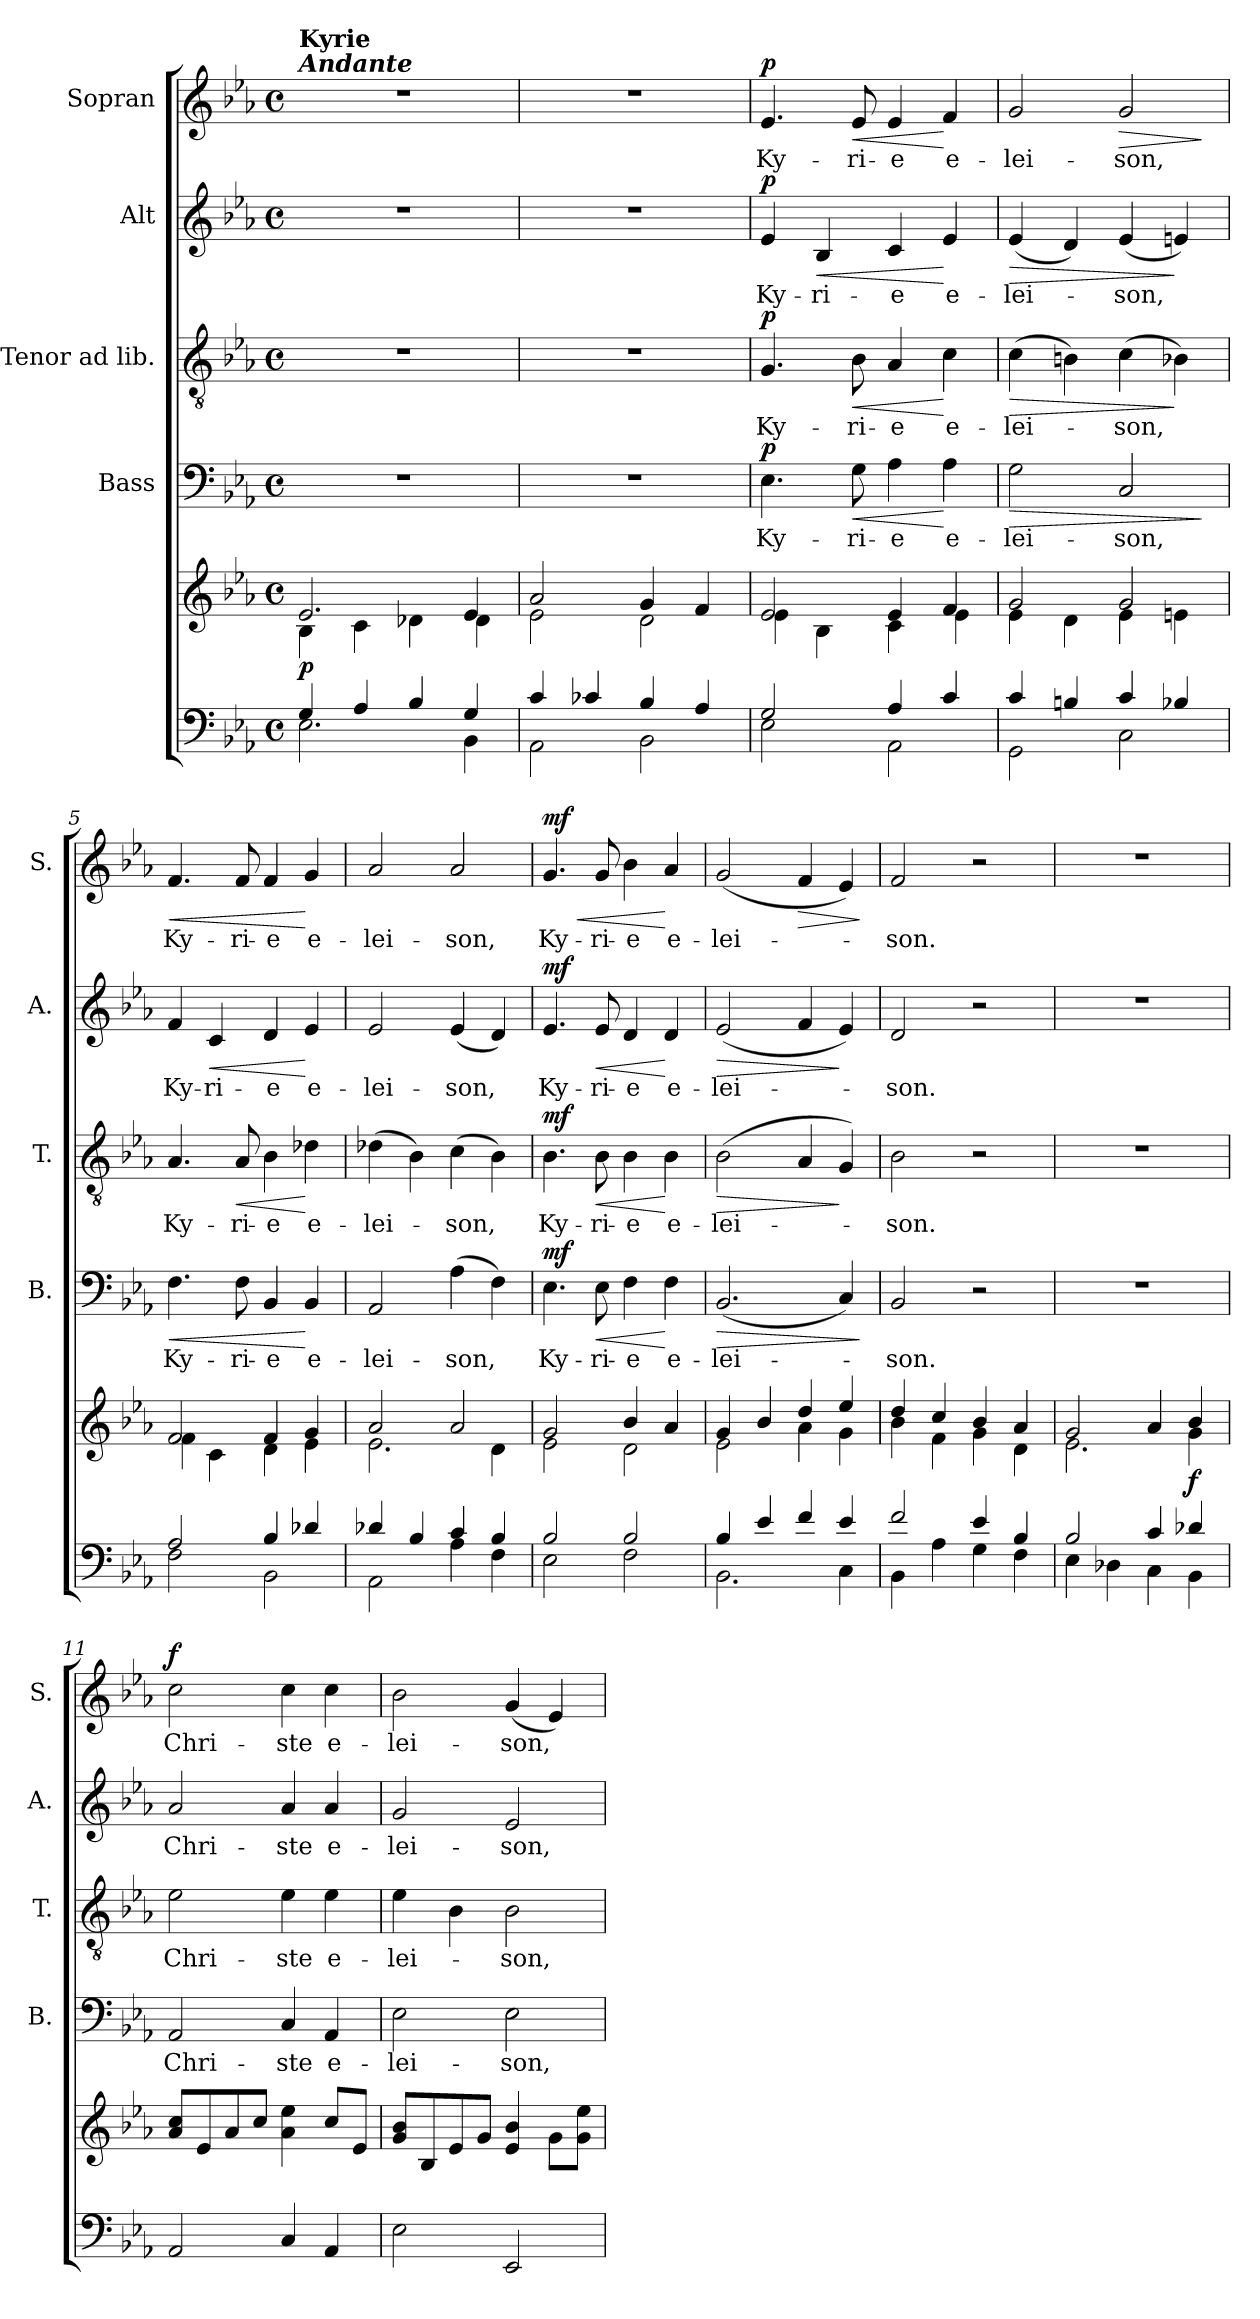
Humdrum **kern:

**kern	**kern	**dynam	**kern	**text	**dynam	**kern	**text	**dynam	**kern	**text	**dynam	**kern	**text	**dynam
*part5	*part5	*part5	*part4	*part4	*part4	*part3	*part3	*part3	*part2	*part2	*part2	*part1	*part1	*part1
*staff6	*staff5	*staff5/6	*staff4	*staff4	*staff4	*staff3	*staff3	*staff3	*staff2	*staff2	*staff2	*staff1	*staff1	*staff1
*	*	*	*I"Bass	*	*	*I"Tenor ad lib.	*	*	*I"Alt	*	*	*I"Sopran	*	*
*	*	*	*I'B.	*	*	*I'T.	*	*	*I'A.	*	*	*I'S.	*	*
*clefF4	*clefG2	*	*clefF4	*	*	*clefGv2	*	*	*clefG2	*	*	*clefG2	*	*
*k[b-e-a-]	*k[b-e-a-]	*	*k[b-e-a-]	*	*	*k[b-e-a-]	*	*	*k[b-e-a-]	*	*	*k[b-e-a-]	*	*
*E-:	*E-:	*	*E-:	*	*	*E-:	*	*	*E-:	*	*	*E-:	*	*
*M4/4	*M4/4	*	*M4/4	*	*	*M4/4	*	*	*M4/4	*	*	*M4/4	*	*
*met(c)	*met(c)	*	*met(c)	*	*	*met(c)	*	*	*met(c)	*	*	*met(c)	*	*
=1	=1	=1	=1	=1	=1	=1	=1	=1	=1	=1	=1	=1	=1	=1
*^	*^	*	*	*	*	*	*	*	*	*	*	*	*	*
!	!	!	!	!	!	!	!	!	!	!	!	!	!	!LO:TX:a:Bi:t=Andante	!	!
!	!	!	!	!	!	!	!	!	!	!	!	!	!	!LO:TX:a:B:t=Kyrie	!	!
!	!	!	!	!LO:DY:b	!	!	!	!	!	!	!	!	!	!	!	!
4G/	2.E-\	2.e-/	4B-\	p	1r	.	.	1r	.	.	1r	.	.	1r	.	.
4A-/	.	.	4c\	.	.	.	.	.	.	.	.	.	.	.	.	.
4B-/	.	.	4d-X\	.	.	.	.	.	.	.	.	.	.	.	.	.
4G/	4BB-\	4e-/	4d-\	.	.	.	.	.	.	.	.	.	.	.	.	.
=2	=2	=2	=2	=2	=2	=2	=2	=2	=2	=2	=2	=2	=2	=2	=2	=2
4c/	2AA-\	2a-/	2e-\	.	1r	.	.	1r	.	.	1r	.	.	1r	.	.
4c-X/	.	.	.	.	.	.	.	.	.	.	.	.	.	.	.	.
4B-/	2BB-\	4g/	2d\	.	.	.	.	.	.	.	.	.	.	.	.	.
4A-/	.	4f/	.	.	.	.	.	.	.	.	.	.	.	.	.	.
=3	=3	=3	=3	=3	=3	=3	=3	=3	=3	=3	=3	=3	=3	=3	=3	=3
!	!	!	!	!	!	!LO:LY:b	!LO:DY:a	!	!LO:LY:b	!LO:DY:a	!	!LO:LY:b	!LO:DY:a	!	!LO:LY:b	!LO:DY:a
2G/	2E-\	2e-/	4e-\	.	4.E-\	Ky-	p	4.G/	Ky-	p	4e-/	Ky-	p	4.e-/	Ky-	p
!	!	!	!	!	!	!	!	!	!	!	!	!LO:LY:b	!LO:HP:b	!	!	!
.	.	.	4B-\	.	.	.	.	.	.	.	4B-/	-ri-	<	.	.	.
!	!	!	!	!	!	!LO:LY:b	!LO:HP:b	!	!LO:LY:b	!LO:HP:b	!	!	!	!	!LO:LY:b	!LO:HP:b
.	.	.	.	.	8G\	-ri-	<	8B-\	-ri-	<	.	.	.	8e-/	-ri-	<
!	!	!	!	!	!	!LO:LY:b	!	!	!LO:LY:b	!	!	!LO:LY:b	!	!	!LO:LY:b	!
4A-/	2AA-\	4e-/	4c\	.	4A-\	-e	.	4A-/	-e	.	4c/	-e	.	4e-/	-e	.
!	!	!	!	!	!	!LO:LY:b	!	!	!LO:LY:b	!	!	!LO:LY:b	!	!	!LO:LY:b	!
4c/	.	4f/	4e-\	.	4A-\	e-	[	4c\	e-	[	4e-/	e-	[	4f/	e-	[
=4	=4	=4	=4	=4	=4	=4	=4	=4	=4	=4	=4	=4	=4	=4	=4	=4
!	!	!	!	!	!	!LO:LY:b	!LO:HP:b	!	!LO:LY:b	!LO:HP:b	!	!LO:LY:b	!LO:HP:b	!	!LO:LY:b	!
4c/	2GG\	2g/	4e-\	.	2G\	-lei-	>	(>4c\	-lei-	>	(<4e-/	-lei-	>	2g/	-lei-	.
4Bn/	.	.	4d\	.	.	.	.	4Bn\)	.	.	4d/)	.	.	.	.	.
!	!	!	!	!	!	!LO:LY:b	!	!	!LO:LY:b	!	!	!LO:LY:b	!	!	!LO:LY:b	!LO:HP:b
4c/	2C\	2g/	4e-\	.	2C/	-son,	.	(>4c\	-son,	.	(<4e-/	-son,	.	2g/	-son,	>
4B-X/	.	.	4en\	.	.	.	.	4B-X\)	.	]	4en/)	.	]	.	.	.
*v	*v	*	*	*	*	*	*	*	*	*	*	*	*	*	*	*
*	*v	*v	*	*	*	*	*	*	*	*	*	*	*	*	*
.	.	.	.	.	]	.	.	.	.	.	.	.	.	]
=5	=5	=5	=5	=5	=5	=5	=5	=5	=5	=5	=5	=5	=5	=5
*^	*^	*	*	*	*	*	*	*	*	*	*	*	*	*
!	!	!	!	!	!	!LO:LY:b	!LO:HP:b	!	!LO:LY:b	!	!	!LO:LY:b	!	!	!LO:LY:b	!LO:HP:b
2A-/	2F\	2f/	4f\	.	4.F\	Ky-	<	4.A-/	Ky-	.	4f/	Ky-	.	4.f/	Ky-	<
!	!	!	!	!	!	!	!	!	!	!	!	!LO:LY:b	!LO:HP:b	!	!	!
.	.	.	4c\	.	.	.	.	.	.	.	4c/	-ri-	<	.	.	.
!	!	!	!	!	!	!LO:LY:b	!	!	!LO:LY:b	!LO:HP:b	!	!	!	!	!LO:LY:b	!
.	.	.	.	.	8F\	-ri-	.	8A-/	-ri-	<	.	.	.	8f/	-ri-	.
!	!	!	!	!	!	!LO:LY:b	!	!	!LO:LY:b	!	!	!LO:LY:b	!	!	!LO:LY:b	!
4B-/	2BB-\	4f/	4d\	.	4BB-/	-e	.	4B-\	-e	.	4d/	-e	.	4f/	-e	.
!	!	!	!	!	!	!LO:LY:b	!	!	!LO:LY:b	!	!	!LO:LY:b	!	!	!LO:LY:b	!
4d-X/	.	4g/	4e-\	.	4BB-/	e-	[	4d-X\	e-	[	4e-/	e-	[	4g/	e-	[
=6	=6	=6	=6	=6	=6	=6	=6	=6	=6	=6	=6	=6	=6	=6	=6	=6
!	!	!	!	!	!	!LO:LY:b	!	!	!LO:LY:b	!	!	!LO:LY:b	!	!	!LO:LY:b	!
4d-X/	2AA-\	2a-/	2.e-\	.	2AA-/	-lei-	.	(>4d-X\	-lei-	.	2e-/	-lei-	.	2a-/	-lei-	.
4B-/	.	.	.	.	.	.	.	4B-\)	.	.	.	.	.	.	.	.
!	!	!	!	!	!	!LO:LY:b	!	!	!LO:LY:b	!	!	!LO:LY:b	!	!	!LO:LY:b	!
4c/	4A-\	2a-/	.	.	(>4A-\	-son,	.	(>4c\	-son,	.	(<4e-/	-son,	.	2a-/	-son,	.
4B-/	4F\	.	4d\	.	4F\)	.	.	4B-\)	.	.	4d/)	.	.	.	.	.
!!LO:LB:g=z
=7	=7	=7	=7	=7	=7	=7	=7	=7	=7	=7	=7	=7	=7	=7	=7	=7
!	!	!	!	!	!	!LO:LY:b	!LO:DY:a	!	!LO:LY:b	!LO:DY:a	!	!LO:LY:b	!LO:DY:a	!	!LO:LY:b	!LO:HP:b
!	!	!	!	!	!	!	!	!	!	!	!	!	!	!	!	!LO:DY:n=1:a
2B-/	2E-\	2g/	2e-\	.	4.E-\	Ky-	mf	4.B-\	Ky-	mf	4.e-/	Ky-	mf	4.g/	Ky-	< mf
!	!	!	!	!	!	!LO:LY:b	!LO:HP:b	!	!LO:LY:b	!LO:HP:b	!	!LO:LY:b	!LO:HP:b	!	!LO:LY:b	!
.	.	.	.	.	8E-\	-ri-	<	8B-\	-ri-	<	8e-/	-ri-	<	8g/	-ri-	.
!	!	!	!	!	!	!LO:LY:b	!	!	!LO:LY:b	!	!	!LO:LY:b	!	!	!LO:LY:b	!
2B-/	2F\	4b-/	2d\	.	4F\	-e	.	4B-\	-e	.	4d/	-e	.	4b-\	-e	.
!	!	!	!	!	!	!LO:LY:b	!	!	!LO:LY:b	!	!	!LO:LY:b	!	!	!LO:LY:b	!
.	.	4a-/	.	.	4F\	e-	[	4B-\	e-	[	4d/	e-	[	4a-/	e-	[
=8	=8	=8	=8	=8	=8	=8	=8	=8	=8	=8	=8	=8	=8	=8	=8	=8
!	!	!	!	!	!	!LO:LY:b	!LO:HP:b	!	!LO:LY:b	!LO:HP:b	!	!LO:LY:b	!LO:HP:b	!	!LO:LY:b	!
4B-/	2.BB-\	4g/	2e-\	.	(<2.BB-/	-lei-	>	(>2B-\	-lei-	>	(<2e-/	-lei-	>	(<2g/	-lei-	.
4e-/	.	4b-/	.	.	.	.	.	.	.	.	.	.	.	.	.	.
!	!	!	!	!	!	!	!	!	!	!	!	!	!	!	!	!LO:HP:b
4f/	.	4dd/	4a-\	.	.	.	.	4A-/	.	.	4f/	.	.	4f/	.	>
4e-/	4C\	4ee-/	4g\	.	4C/)	.	.	4G/)	.	]	4e-/)	.	]	4e-/)	.	.
*v	*v	*	*	*	*	*	*	*	*	*	*	*	*	*	*	*
*	*v	*v	*	*	*	*	*	*	*	*	*	*	*	*	*
.	.	.	.	.	]	.	.	.	.	.	.	.	.	]
=9	=9	=9	=9	=9	=9	=9	=9	=9	=9	=9	=9	=9	=9	=9
*^	*^	*	*	*	*	*	*	*	*	*	*	*	*	*
!	!	!	!	!	!	!LO:LY:b	!	!	!LO:LY:b	!	!	!LO:LY:b	!	!	!LO:LY:b	!
2f/	4BB-\	4dd/	4b-\	.	2BB-/	-son.	.	2B-\	-son.	.	2d/	-son.	.	2f/	-son.	.
.	4A-\	4cc/	4f\	.	.	.	.	.	.	.	.	.	.	.	.	.
4e-/	4G\	4b-/	4g\	.	2r	.	.	2r	.	.	2r	.	.	2r	.	.
4B-/	4F\	4a-/	4d\	.	.	.	.	.	.	.	.	.	.	.	.	.
=10	=10	=10	=10	=10	=10	=10	=10	=10	=10	=10	=10	=10	=10	=10	=10	=10
2B-/	4E-\	2g/	2.e-\	.	1r	.	.	1r	.	.	1r	.	.	1r	.	.
.	4D-X\	.	.	.	.	.	.	.	.	.	.	.	.	.	.	.
4c/	4C\	4a-/	.	.	.	.	.	.	.	.	.	.	.	.	.	.
!	!	!	!	!LO:DY:b	!	!	!	!	!	!	!	!	!	!	!	!
4d-X/	4BB-\	4b-/	4g\	f	.	.	.	.	.	.	.	.	.	.	.	.
=11	=11	=11	=11	=11	=11	=11	=11	=11	=11	=11	=11	=11	=11	=11	=11	=11
!	!	!	!	!	!	!LO:LY:b	!	!	!LO:LY:b	!	!	!LO:LY:b	!	!	!LO:LY:b	!LO:DY:a
*v	*v	*	*	*	*	*	*	*	*	*	*	*	*	*	*	*
*	*v	*v	*	*	*	*	*	*	*	*	*	*	*	*	*
2AA-/	8a-/ 8cc/L	.	2AA-/	Chri-	.	2e-\	Chri-	.	2a-/	Chri-	.	2cc\	Chri-	f
.	8e-/	.	.	.	.	.	.	.	.	.	.	.	.	.
.	8a-/	.	.	.	.	.	.	.	.	.	.	.	.	.
.	8cc/J	.	.	.	.	.	.	.	.	.	.	.	.	.
!	!	!	!	!LO:LY:b	!	!	!LO:LY:b	!	!	!LO:LY:b	!	!	!LO:LY:b	!
4C/	4a-\ 4ee-\	.	4C/	-ste	.	4e-\	-ste	.	4a-/	-ste	.	4cc\	-ste	.
!	!	!	!	!LO:LY:b	!	!	!LO:LY:b	!	!	!LO:LY:b	!	!	!LO:LY:b	!
4AA-/	8cc/L	.	4AA-/	e-	.	4e-\	e-	.	4a-/	e-	.	4cc\	e-	.
.	8e-/J	.	.	.	.	.	.	.	.	.	.	.	.	.
=12	=12	=12	=12	=12	=12	=12	=12	=12	=12	=12	=12	=12	=12	=12
!	!	!	!	!LO:LY:b	!	!	!LO:LY:b	!	!	!LO:LY:b	!	!	!LO:LY:b	!
2E-\	8g/ 8b-/L	.	2E-\	-lei-	.	4e-\	-lei-	.	2g/	-lei-	.	2b-\	-lei-	.
.	8B-/	.	.	.	.	.	.	.	.	.	.	.	.	.
.	8e-/	.	.	.	.	4B-\	.	.	.	.	.	.	.	.
.	8g/J	.	.	.	.	.	.	.	.	.	.	.	.	.
!	!	!	!	!LO:LY:b	!	!	!LO:LY:b	!	!	!LO:LY:b	!	!	!LO:LY:b	!
2EE-/	4e-/ 4b-/	.	2E-\	-son,	.	2B-\	-son,	.	2e-/	-son,	.	(<4g/	-son,	.
.	8g\L	.	.	.	.	.	.	.	.	.	.	4e-/)	.	.
.	8g\ 8ee-\J	.	.	.	.	.	.	.	.	.	.	.	.	.
=	=	=	=	=	=	=	=	=	=	=	=	=	=	=
*-	*-	*-	*-	*-	*-	*-	*-	*-	*-	*-	*-	*-	*-	*-
